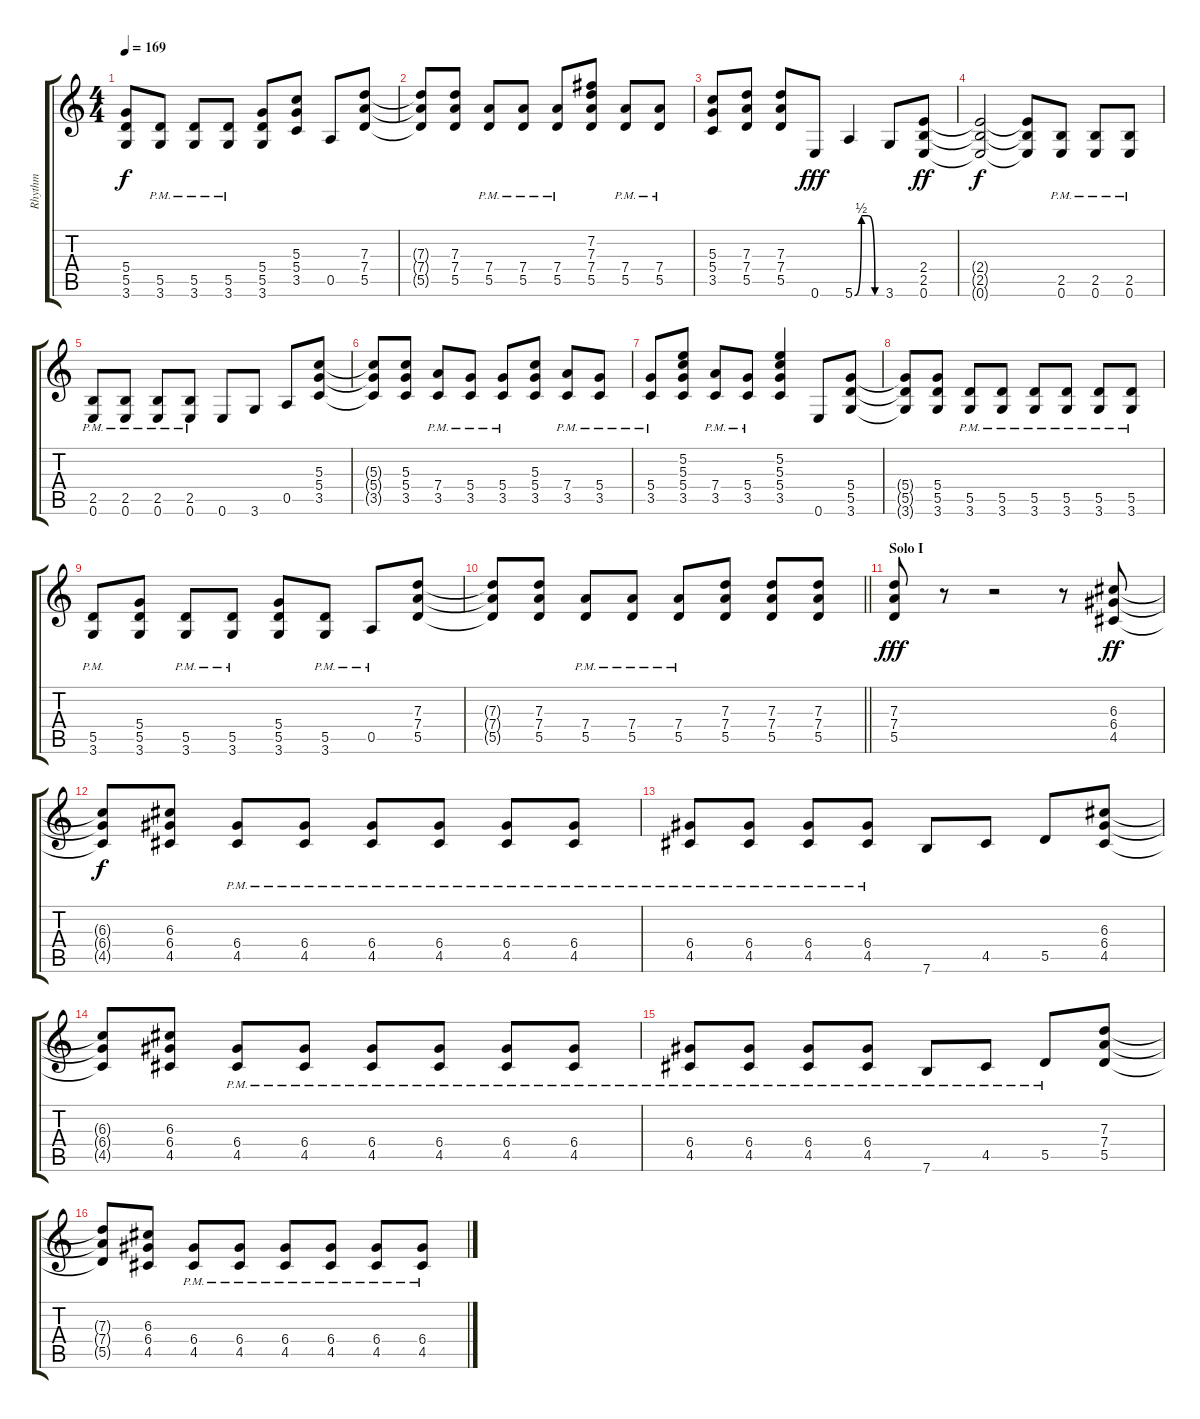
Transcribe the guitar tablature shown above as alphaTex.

\track ("Rhythm" "Rhythm") {instrument overdrivenguitar}
\staff {score tabs}
\tuning (E4 B3 G3 D3 A2 E2) {hide}
\ts (4 4)
\tempo 169
\clef g2
\ks c
(5.4 5.5 3.6).8{dy f} (5.5{pm} 3.6{pm}).8 (5.5{pm} 3.6{pm}).8 (5.5{pm} 3.6{pm}).8 (5.4 5.5 3.6).8 (5.3 5.4 3.5).8 0.5.8 (7.3 7.4 5.5).8 |
(7.3{t} 7.4{t} 5.5{t}).8 (7.3 7.4 5.5).8 (7.4{pm} 5.5{pm}).8 (7.4{pm} 5.5{pm}).8 (7.4{pm} 5.5{pm}).8 (7.2 7.3 7.4 5.5).8 (7.4{pm} 5.5{pm}).8 (7.4{pm} 5.5{pm}).8 |
(5.3 5.4 3.5).8 (7.3 7.4 5.5).8 (7.3 7.4 5.5).8 0.6.8{dy fff} 5.6{be (custom 0 0 15 2 30 2 45 0 60 0)}.4 3.6.8 (2.4 2.5 0.6).8{dy ff} |
(2.4{t} 2.5{t} 0.6{t}).2{dy f} (2.4{t} 2.5{t} 0.6{t}).8 (2.5{pm} 0.6{pm}).8 (2.5{pm} 0.6{pm}).8 (2.5{pm} 0.6{pm}).8 |
(2.5{pm} 0.6{pm}).8 (2.5{pm} 0.6{pm}).8 (2.5{pm} 0.6{pm}).8 (2.5{pm} 0.6{pm}).8 0.6.8 3.6.8 0.5.8 (5.3 5.4 3.5).8 |
(5.3{t} 5.4{t} 3.5{t}).8 (5.3 5.4 3.5).8 (7.4{pm} 3.5{pm}).8 (5.4{pm} 3.5{pm}).8 (5.4{pm} 3.5{pm}).8 (5.3 5.4 3.5).8 (7.4{pm} 3.5{pm}).8 (5.4{pm} 3.5{pm}).8 |
(5.4{pm} 3.5{pm}).8 (5.2 5.3 5.4 3.5).8 (7.4{pm} 3.5{pm}).8 (5.4{pm} 3.5{pm}).8 (5.2 5.3 5.4 3.5).4 0.6.8 (5.4 5.5 3.6).8 |
(5.4{t} 5.5{t} 3.6{t}).8 (5.4 5.5 3.6).8 (5.5{pm} 3.6{pm}).8 (5.5{pm} 3.6{pm}).8 (5.5{pm} 3.6{pm}).8 (5.5{pm} 3.6{pm}).8 (5.5{pm} 3.6{pm}).8 (5.5{pm} 3.6{pm}).8 |
(5.5{pm} 3.6{pm}).8 (5.4 5.5 3.6).8 (5.5{pm} 3.6{pm}).8 (5.5{pm} 3.6{pm}).8 (5.4 5.5 3.6).8 (5.5{pm} 3.6{pm}).8 0.5{pm}.8 (7.3 7.4 5.5).8 |
\barLineRight lightlight
(7.3{t} 7.4{t} 5.5{t}).8 (7.3 7.4 5.5).8 (7.4{pm} 5.5{pm}).8 (7.4{pm} 5.5{pm}).8 (7.4{pm} 5.5{pm}).8 (7.3 7.4 5.5).8 (7.3 7.4 5.5).8 (7.3 7.4 5.5).8 |
\section ("" "Solo I")
(7.3 7.4 5.5).8{dy fff} r.8 r.2 r.8 (6.3 6.4 4.5).8{dy ff} |
(6.3{t} 6.4{t} 4.5{t}).8{dy f} (6.3 6.4 4.5).8 (6.4{pm} 4.5{pm}).8 (6.4{pm} 4.5{pm}).8 (6.4{pm} 4.5{pm}).8 (6.4{pm} 4.5{pm}).8 (6.4{pm} 4.5{pm}).8 (6.4{pm} 4.5{pm}).8 |
(6.4{pm} 4.5{pm}).8 (6.4{pm} 4.5{pm}).8 (6.4{pm} 4.5{pm}).8 (6.4{pm} 4.5{pm}).8 7.6.8 4.5.8 5.5.8 (6.3 6.4 4.5).8 |
(6.3{t} 6.4{t} 4.5{t}).8 (6.3 6.4 4.5).8 (6.4{pm} 4.5{pm}).8 (6.4{pm} 4.5{pm}).8 (6.4{pm} 4.5{pm}).8 (6.4{pm} 4.5{pm}).8 (6.4{pm} 4.5{pm}).8 (6.4{pm} 4.5{pm}).8 |
(6.4{pm} 4.5{pm}).8 (6.4{pm} 4.5{pm}).8 (6.4{pm} 4.5{pm}).8 (6.4{pm} 4.5{pm}).8 7.6{pm}.8 4.5{pm}.8 5.5{pm}.8 (7.3 7.4 5.5).8 |
(7.3{t} 7.4{t} 5.5{t}).8 (6.3 6.4 4.5).8 (6.4{pm} 4.5{pm}).8 (6.4{pm} 4.5{pm}).8 (6.4{pm} 4.5{pm}).8 (6.4{pm} 4.5{pm}).8 (6.4{pm} 4.5{pm}).8 (6.4{pm} 4.5{pm}).8
